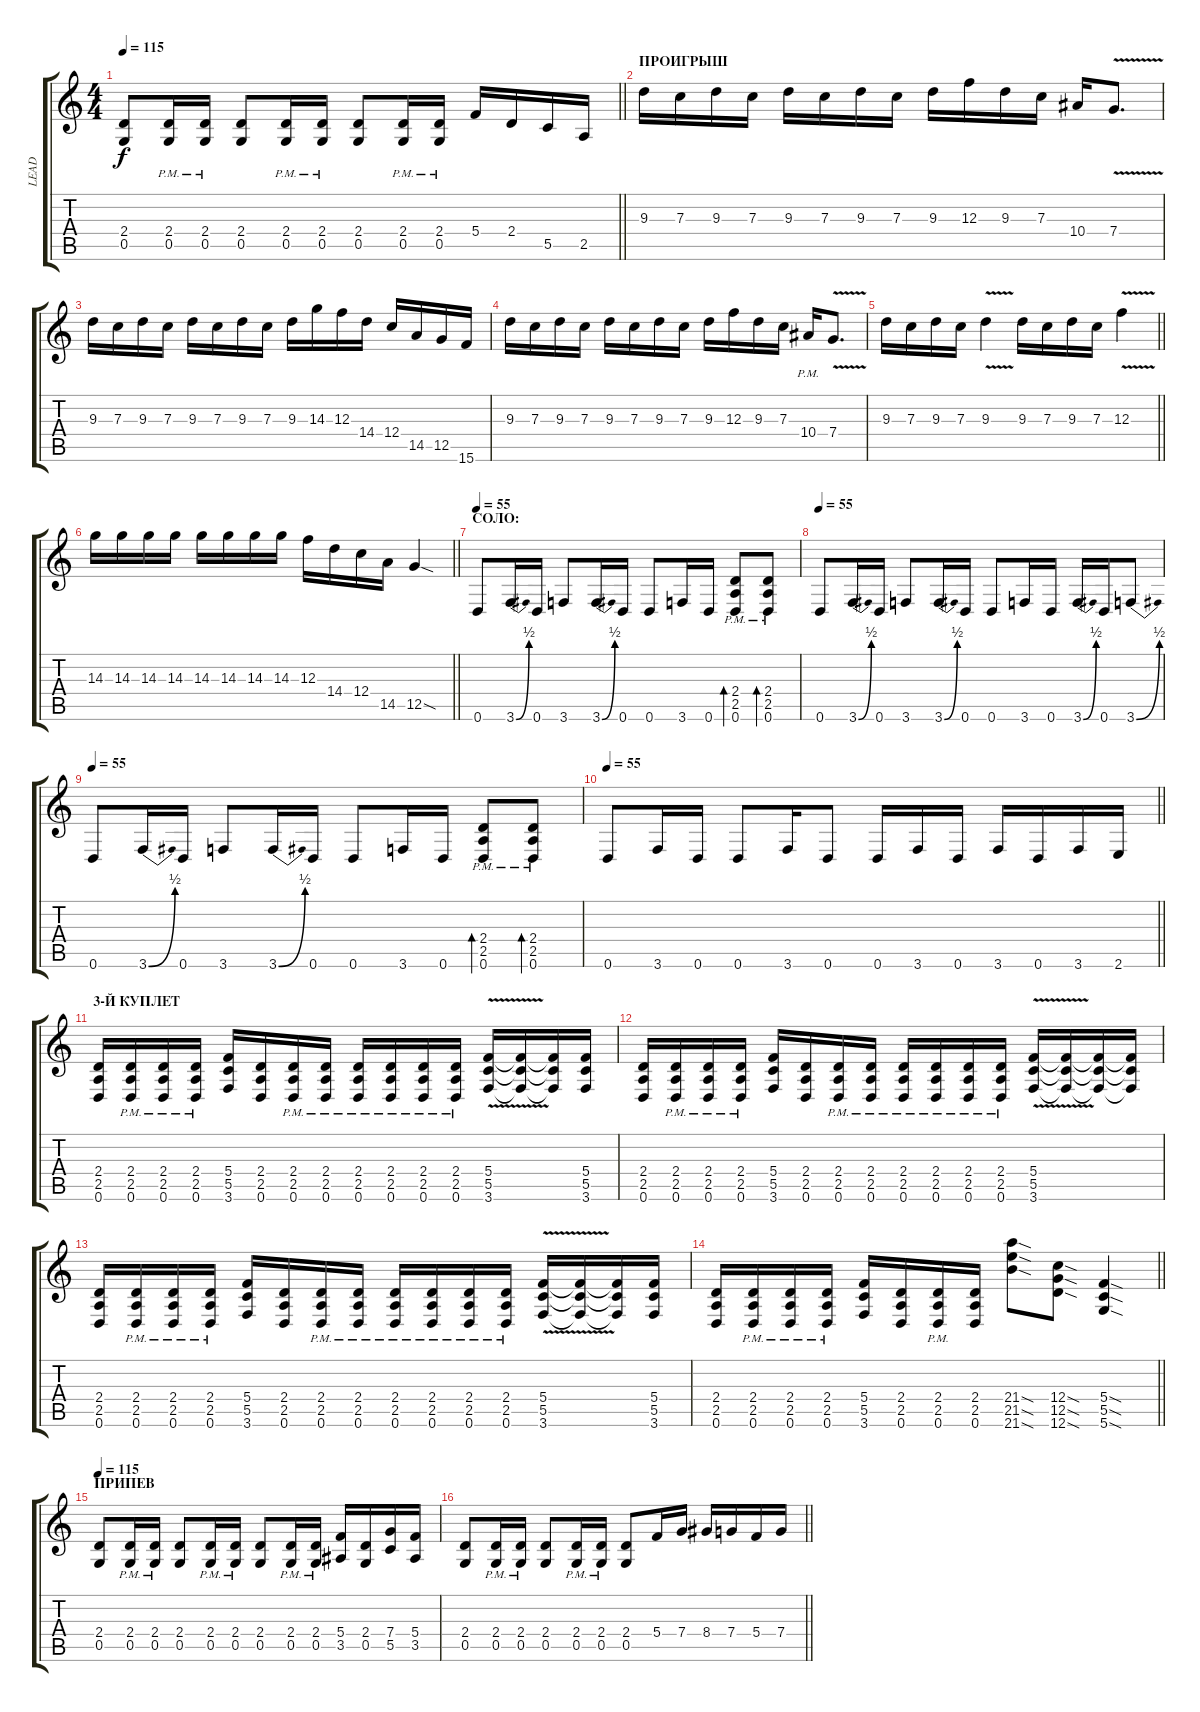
\track ("LEAD" "LEAD") {instrument distortionguitar}
\staff {score tabs}
\tuning (D4 A3 F3 C3 G2 D2) {hide}
\ts (4 4)
\tempo 115
\clef g2
\barLineRight lightlight
\ks c
(2.4 0.5).8{dy f} (2.4{pm} 0.5{pm}).16 (2.4{pm} 0.5{pm}).16 (2.4 0.5).8 (2.4{pm} 0.5{pm}).16 (2.4{pm} 0.5{pm}).16 (2.4 0.5).8 (2.4{pm} 0.5{pm}).16 (2.4{pm} 0.5{pm}).16 5.4.16 2.4.16 5.5.16 2.5.16 |
\section ("" "ПРОИГРЫШ ")
9.3.16 7.3.16 9.3.16 7.3.16 9.3.16 7.3.16 9.3.16 7.3.16 9.3.16 12.3.16 9.3.16 7.3.16 10.4.16 7.4{v}.8{d} |
9.3.16 7.3.16 9.3.16 7.3.16 9.3.16 7.3.16 9.3.16 7.3.16 9.3.16 14.3.16 12.3.16 14.4.16 12.4.16 14.5.16 12.5.16 15.6.16 |
9.3.16 7.3.16 9.3.16 7.3.16 9.3.16 7.3.16 9.3.16 7.3.16 9.3.16 12.3.16 9.3.16 7.3.16 10.4{pm}.16 7.4{v}.8{d} |
\barLineRight lightlight
9.3.16 7.3.16 9.3.16 7.3.16 9.3{v}.4 9.3.16 7.3.16 9.3.16 7.3.16 12.3{v}.4 |
\section ("" "")
\barLineRight lightlight
14.3.16 14.3.16 14.3.16 14.3.16 14.3.16 14.3.16 14.3.16 14.3.16 12.3.16 14.4.16 12.4.16 14.5.16 12.5{sod}.4 |
\section ("" "СОЛО:")
\tempo 55
0.6.8 3.6{be (bend 0 0 60 2)}.16 0.6.16 3.6.8 3.6{be (bend 0 0 60 2)}.16 0.6.16 0.6.8 3.6.16 0.6.16 (2.4{pm} 2.5{pm} 0.6{pm}).8{bd 60} (2.4{pm} 2.5{pm} 0.6{pm}).8{bd 60} |
\tempo 55
0.6.8 3.6{be (bend 0 0 60 2)}.16 0.6.16 3.6.8 3.6{be (bend 0 0 60 2)}.16 0.6.16 0.6.8 3.6.16 0.6.16 3.6{be (bend 0 0 60 2)}.16 0.6.16 3.6{be (bend 0 0 60 2)}.8 |
\tempo 55
0.6.8 3.6{be (bend 0 0 60 2)}.16 0.6.16 3.6.8 3.6{be (bend 0 0 60 2)}.16 0.6.16 0.6.8 3.6.16 0.6.16 (2.4{pm} 2.5{pm} 0.6{pm}).8{bd 60} (2.4{pm} 2.5{pm} 0.6{pm}).8{bd 60} |
\tempo 55
\barLineRight lightlight
0.6.8 3.6.16 0.6.16 0.6.8 3.6.16 0.6.8 0.6.16 3.6.16 0.6.16 3.6.16 0.6.16 3.6.16 2.6.16 |
\section ("" "3-Й КУПЛЕТ")
(2.4 2.5 0.6).16 (2.4{pm} 2.5{pm} 0.6{pm}).16 (2.4{pm} 2.5{pm} 0.6{pm}).16 (2.4{pm} 2.5{pm} 0.6{pm}).16 (5.4 5.5 3.6).16 (2.4 2.5 0.6).16 (2.4{pm} 2.5{pm} 0.6{pm}).16 (2.4{pm} 2.5{pm} 0.6{pm}).16 (2.4{pm} 2.5{pm} 0.6{pm}).16 (2.4{pm} 2.5{pm} 0.6{pm}).16 (2.4{pm} 2.5{pm} 0.6{pm}).16 (2.4{pm} 2.5{pm} 0.6{pm}).16 (5.4{v} 5.5{v} 3.6{v}).16 (5.4{t} 5.5{t} 3.6{t}).16 (5.4{t} 5.5{t} 3.6{t}).16 (5.4 5.5 3.6).16 |
(2.4 2.5 0.6).16 (2.4{pm} 2.5{pm} 0.6{pm}).16 (2.4{pm} 2.5{pm} 0.6{pm}).16 (2.4{pm} 2.5{pm} 0.6{pm}).16 (5.4 5.5 3.6).16 (2.4 2.5 0.6).16 (2.4{pm} 2.5{pm} 0.6{pm}).16 (2.4{pm} 2.5{pm} 0.6{pm}).16 (2.4{pm} 2.5{pm} 0.6{pm}).16 (2.4{pm} 2.5{pm} 0.6{pm}).16 (2.4{pm} 2.5{pm} 0.6{pm}).16 (2.4{pm} 2.5{pm} 0.6{pm}).16 (5.4{v} 5.5{v} 3.6{v}).16 (5.4{t} 5.5{t} 3.6{t}).16 (5.4{t} 5.5{t} 3.6{t}).16 (5.4{t} 5.5{t} 3.6{t}).16 |
(2.4 2.5 0.6).16 (2.4{pm} 2.5{pm} 0.6{pm}).16 (2.4{pm} 2.5{pm} 0.6{pm}).16 (2.4{pm} 2.5{pm} 0.6{pm}).16 (5.4 5.5 3.6).16 (2.4 2.5 0.6).16 (2.4{pm} 2.5{pm} 0.6{pm}).16 (2.4{pm} 2.5{pm} 0.6{pm}).16 (2.4{pm} 2.5{pm} 0.6{pm}).16 (2.4{pm} 2.5{pm} 0.6{pm}).16 (2.4{pm} 2.5{pm} 0.6{pm}).16 (2.4{pm} 2.5{pm} 0.6{pm}).16 (5.4{v} 5.5{v} 3.6{v}).16 (5.4{t} 5.5{t} 3.6{t}).16 (5.4{t} 5.5{t} 3.6{t}).16 (5.4 5.5 3.6).16 |
\barLineRight lightlight
(2.4 2.5 0.6).16 (2.4{pm} 2.5{pm} 0.6{pm}).16 (2.4{pm} 2.5{pm} 0.6{pm}).16 (2.4{pm} 2.5{pm} 0.6{pm}).16 (5.4 5.5 3.6).16 (2.4 2.5 0.6).16 (2.4{pm} 2.5{pm} 0.6{pm}).16 (2.4 2.5 0.6).16 (21.4{sod} 21.5{sod} 21.6{sod}).8 (12.4{sod} 12.5{sod} 12.6{sod}).8 (5.4{sod} 5.5{sod} 5.6{sod}).4 |
\section ("" "ПРИПЕВ")
\tempo 115
(2.4 0.5).8 (2.4{pm} 0.5{pm}).16 (2.4{pm} 0.5{pm}).16 (2.4 0.5).8 (2.4{pm} 0.5{pm}).16 (2.4{pm} 0.5{pm}).16 (2.4 0.5).8 (2.4{pm} 0.5{pm}).16 (2.4{pm} 0.5{pm}).16 (5.4 3.5).16 (2.4 0.5).16 (7.4 5.5).16 (5.4 3.5).16 |
\barLineRight lightlight
(2.4 0.5).8 (2.4{pm} 0.5{pm}).16 (2.4{pm} 0.5{pm}).16 (2.4 0.5).8 (2.4{pm} 0.5{pm}).16 (2.4{pm} 0.5{pm}).16 (2.4 0.5).8 5.4.16 7.4.16 8.4.16 7.4.16 5.4.16 7.4.16
